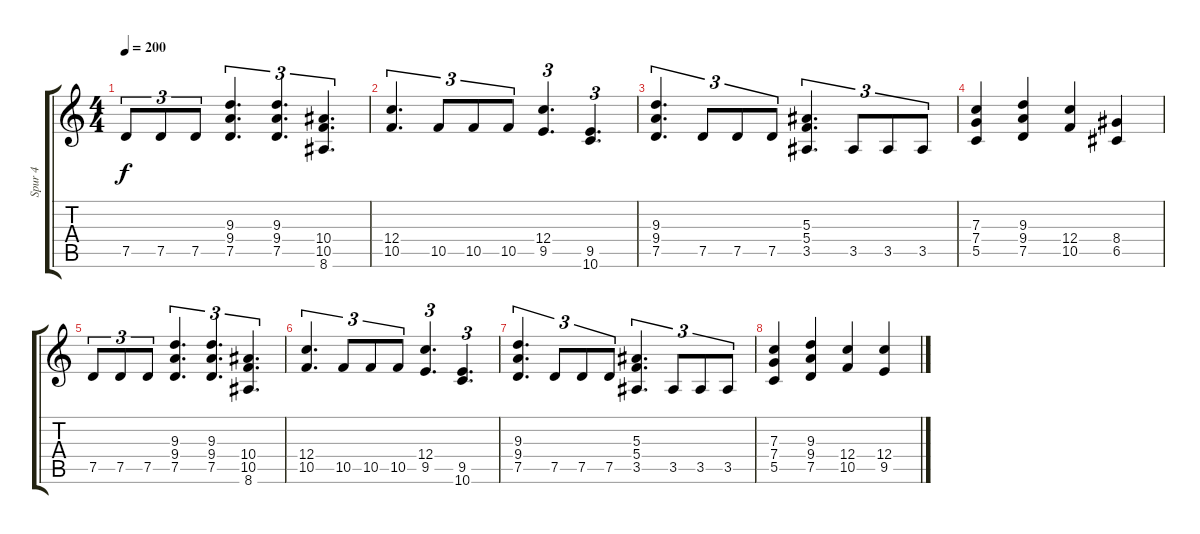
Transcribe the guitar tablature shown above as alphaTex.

\track ("Spur 4" "Spur 4") {instrument distortionguitar}
\staff {score tabs}
\tuning (D4 A3 F3 C3 G2 D2) {hide}
\ts (4 4)
\tempo 200
\clef g2
\ks c
7.5.8{tu (3 2) dy f} 7.5.8{tu (3 2)} 7.5.8{tu (3 2)} (9.3 9.4 7.5).4{d tu (3 2)} (9.3 9.4 7.5).4{d tu (3 2)} (10.4 10.5 8.6).4{d tu (3 2)} |
(12.4 10.5).4{d tu (3 2)} 10.5.8{tu (3 2)} 10.5.8{tu (3 2)} 10.5.8{tu (3 2)} (12.4 9.5).4{d tu (3 2)} (9.5 10.6).4{d tu (3 2)} |
(9.3 9.4 7.5).4{d tu (3 2)} 7.5.8{tu (3 2)} 7.5.8{tu (3 2)} 7.5.8{tu (3 2)} (5.3 5.4 3.5).4{d tu (3 2)} 3.5.8{tu (3 2)} 3.5.8{tu (3 2)} 3.5.8{tu (3 2)} |
(7.3 7.4 5.5).4 (9.3 9.4 7.5).4 (12.4 10.5).4 (8.4 6.5).4 |
7.5.8{tu (3 2)} 7.5.8{tu (3 2)} 7.5.8{tu (3 2)} (9.3 9.4 7.5).4{d tu (3 2)} (9.3 9.4 7.5).4{d tu (3 2)} (10.4 10.5 8.6).4{d tu (3 2)} |
(12.4 10.5).4{d tu (3 2)} 10.5.8{tu (3 2)} 10.5.8{tu (3 2)} 10.5.8{tu (3 2)} (12.4 9.5).4{d tu (3 2)} (9.5 10.6).4{d tu (3 2)} |
(9.3 9.4 7.5).4{d tu (3 2)} 7.5.8{tu (3 2)} 7.5.8{tu (3 2)} 7.5.8{tu (3 2)} (5.3 5.4 3.5).4{d tu (3 2)} 3.5.8{tu (3 2)} 3.5.8{tu (3 2)} 3.5.8{tu (3 2)} |
(7.3 7.4 5.5).4 (9.3 9.4 7.5).4 (12.4 10.5).4 (12.4 9.5).4
